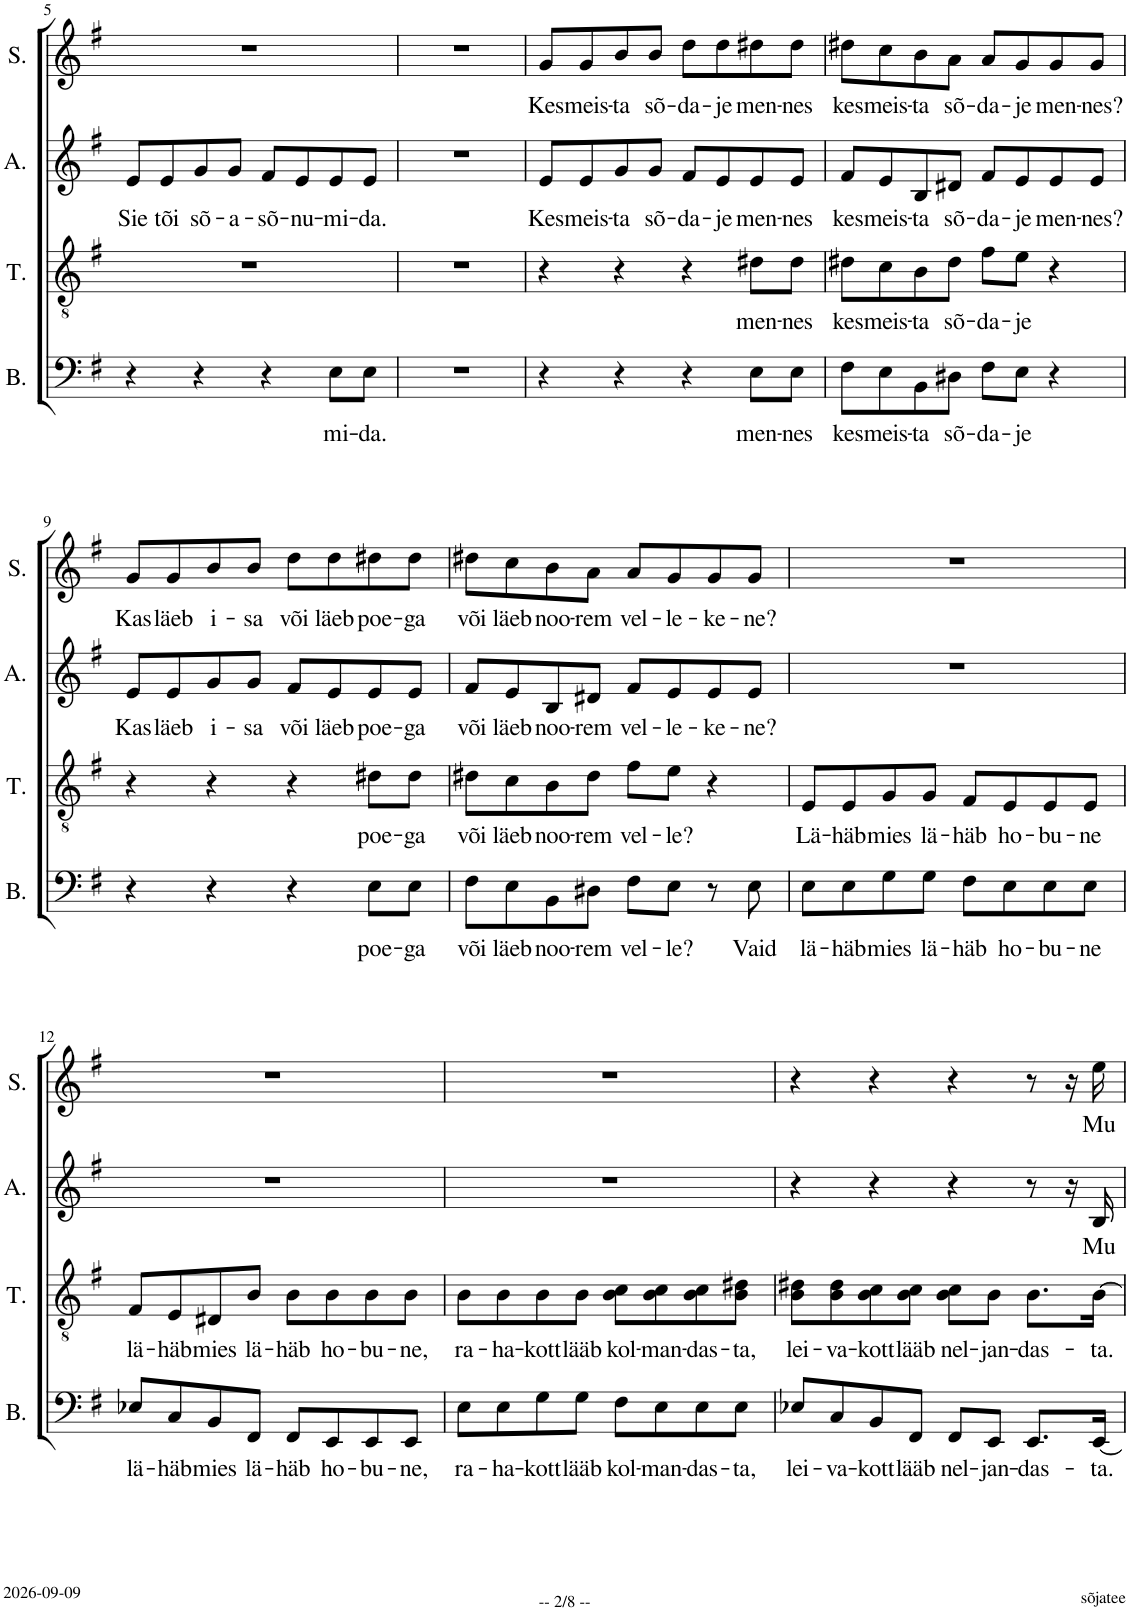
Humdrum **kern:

**kern	**text	**kern	**text	**kern	**text	**kern	**text
*part4	*part4	*part3	*part3	*part2	*part2	*part1	*part1
*staff4	*staff4	*staff3	*staff3	*staff2	*staff2	*staff1	*staff1
*I"Bass	*	*I"Tenor	*	*I"Alto	*	*I"Soprano	*
*I'B.	*	*I'T.	*	*I'A.	*	*I'S.	*
!!LO:PB:g=z
*clefF4	*	*clefGv2	*	*clefG2	*	*clefG2	*
*	*	*	*	*Trd1c2	*	*	*
*k[f#]	*	*k[f#]	*	*k[f#]	*	*k[f#]	*
*M4/4	*	*M4/4	*	*M4/4	*	*M4/4	*
=5	=5	=5	=5	=5	=5	=5	=5
!	!	!	!	!	!LO:LY:b	!	!
4r	.	1r	.	8e/L	Sie	1r	.
!	!	!	!	!	!LO:LY:b	!	!
.	.	.	.	8e/	tõi	.	.
!	!	!	!	!	!LO:LY:b	!	!
4r	.	.	.	8g/	sõ-	.	.
!	!	!	!	!	!LO:LY:b	!	!
.	.	.	.	8g/J	-a-	.	.
!	!	!	!	!	!LO:LY:b	!	!
4r	.	.	.	8f#/L	-sõ-	.	.
!	!	!	!	!	!LO:LY:b	!	!
.	.	.	.	8e/	-nu-	.	.
!	!LO:LY:b	!	!	!	!LO:LY:b	!	!
8E\L	mi-	.	.	8e/	-mi-	.	.
!	!LO:LY:b	!	!	!	!LO:LY:b	!	!
8E\J	-da.	.	.	8e/J	-da.	.	.
=6	=6	=6	=6	=6	=6	=6	=6
1r	.	1r	.	1r	.	1r	.
=7	=7	=7	=7	=7	=7	=7	=7
!	!	!	!	!	!LO:LY:b	!	!LO:LY:b
4r	.	4r	.	8e/L	Kes	8g/L	Kes
!	!	!	!	!	!LO:LY:b	!	!LO:LY:b
.	.	.	.	8e/	meis-	8g/	meis-
!	!	!	!	!	!LO:LY:b	!	!LO:LY:b
4r	.	4r	.	8g/	-ta	8b/	-ta
!	!	!	!	!	!LO:LY:b	!	!LO:LY:b
.	.	.	.	8g/J	sõ-	8b/J	sõ-
!	!	!	!	!	!LO:LY:b	!	!LO:LY:b
4r	.	4r	.	8f#/L	-da-	8dd\L	-da-
!	!	!	!	!	!LO:LY:b	!	!LO:LY:b
.	.	.	.	8e/	-je	8dd\	-je
!	!LO:LY:b	!	!LO:LY:b	!	!LO:LY:b	!	!LO:LY:b
8E\L	men-	8d#X\L	men-	8e/	men-	8dd#X\	men-
!	!LO:LY:b	!	!LO:LY:b	!	!LO:LY:b	!	!LO:LY:b
8E\J	-nes	8d#\J	-nes	8e/J	-nes	8dd#\J	-nes
=8	=8	=8	=8	=8	=8	=8	=8
!	!LO:LY:b	!	!LO:LY:b	!	!LO:LY:b	!	!LO:LY:b
8F#\L	kes	8d#X\L	kes	8f#/L	kes	8dd#X\L	kes
!	!LO:LY:b	!	!LO:LY:b	!	!LO:LY:b	!	!LO:LY:b
8E\	meis-	8c\	meis-	8e/	meis-	8cc\	meis-
!	!LO:LY:b	!	!LO:LY:b	!	!LO:LY:b	!	!LO:LY:b
8BB\	-ta	8B\	-ta	8B/	-ta	8b\	-ta
!	!LO:LY:b	!	!LO:LY:b	!	!LO:LY:b	!	!LO:LY:b
8D#X\J	sõ-	8d#\J	sõ-	8d#X/J	sõ-	8a\J	sõ-
!	!LO:LY:b	!	!LO:LY:b	!	!LO:LY:b	!	!LO:LY:b
8F#\L	-da-	8f#\L	-da-	8f#/L	-da-	8a/L	-da-
!	!LO:LY:b	!	!LO:LY:b	!	!LO:LY:b	!	!LO:LY:b
8E\J	-je	8e\J	-je	8e/	-je	8g/	-je
!	!	!	!	!	!LO:LY:b	!	!LO:LY:b
4r	.	4r	.	8e/	men-	8g/	men-
!	!	!	!	!	!LO:LY:b	!	!LO:LY:b
.	.	.	.	8e/J	-nes?	8g/J	-nes?
!!LO:LB:g=z
=9	=9	=9	=9	=9	=9	=9	=9
!	!	!	!	!	!LO:LY:b	!	!LO:LY:b
4r	.	4r	.	8e/L	Kas	8g/L	Kas
!	!	!	!	!	!LO:LY:b	!	!LO:LY:b
.	.	.	.	8e/	läeb	8g/	läeb
!	!	!	!	!	!LO:LY:b	!	!LO:LY:b
4r	.	4r	.	8g/	i-	8b/	i-
!	!	!	!	!	!LO:LY:b	!	!LO:LY:b
.	.	.	.	8g/J	-sa	8b/J	-sa
!	!	!	!	!	!LO:LY:b	!	!LO:LY:b
4r	.	4r	.	8f#/L	või	8dd\L	või
!	!	!	!	!	!LO:LY:b	!	!LO:LY:b
.	.	.	.	8e/	läeb	8dd\	läeb
!	!LO:LY:b	!	!LO:LY:b	!	!LO:LY:b	!	!LO:LY:b
8E\L	poe-	8d#X\L	poe-	8e/	poe-	8dd#X\	poe-
!	!LO:LY:b	!	!LO:LY:b	!	!LO:LY:b	!	!LO:LY:b
8E\J	-ga	8d#\J	-ga	8e/J	-ga	8dd#\J	-ga
=10	=10	=10	=10	=10	=10	=10	=10
!	!LO:LY:b	!	!LO:LY:b	!	!LO:LY:b	!	!LO:LY:b
8F#\L	või	8d#X\L	või	8f#/L	või	8dd#X\L	või
!	!LO:LY:b	!	!LO:LY:b	!	!LO:LY:b	!	!LO:LY:b
8E\	läeb	8c\	läeb	8e/	läeb	8cc\	läeb
!	!LO:LY:b	!	!LO:LY:b	!	!LO:LY:b	!	!LO:LY:b
8BB\	noo-	8B\	noo-	8B/	noo-	8b\	noo-
!	!LO:LY:b	!	!LO:LY:b	!	!LO:LY:b	!	!LO:LY:b
8D#X\J	-rem	8d#\J	-rem	8d#X/J	-rem	8a\J	-rem
!	!LO:LY:b	!	!LO:LY:b	!	!LO:LY:b	!	!LO:LY:b
8F#\L	vel-	8f#\L	vel-	8f#/L	vel-	8a/L	vel-
!	!LO:LY:b	!	!LO:LY:b	!	!LO:LY:b	!	!LO:LY:b
8E\J	-le?	8e\J	-le?	8e/	-le-	8g/	-le-
!	!	!	!	!	!LO:LY:b	!	!LO:LY:b
8r	.	4r	.	8e/	-ke-	8g/	-ke-
!	!LO:LY:b	!	!	!	!LO:LY:b	!	!LO:LY:b
8E\	Vaid	.	.	8e/J	-ne?	8g/J	-ne?
=11	=11	=11	=11	=11	=11	=11	=11
!	!LO:LY:b	!	!LO:LY:b	!	!	!	!
8E\L	lä-	8E/L	Lä-	1r	.	1r	.
!	!LO:LY:b	!	!LO:LY:b	!	!	!	!
8E\	-häb	8E/	-häb	.	.	.	.
!	!LO:LY:b	!	!LO:LY:b	!	!	!	!
8G\	mies	8G/	mies	.	.	.	.
!	!LO:LY:b	!	!LO:LY:b	!	!	!	!
8G\J	lä-	8G/J	lä-	.	.	.	.
!	!LO:LY:b	!	!LO:LY:b	!	!	!	!
8F#\L	-häb	8F#/L	-häb	.	.	.	.
!	!LO:LY:b	!	!LO:LY:b	!	!	!	!
8E\	ho-	8E/	ho-	.	.	.	.
!	!LO:LY:b	!	!LO:LY:b	!	!	!	!
8E\	-bu-	8E/	-bu-	.	.	.	.
!	!LO:LY:b	!	!LO:LY:b	!	!	!	!
8E\J	-ne	8E/J	-ne	.	.	.	.
!!LO:LB:g=z
=12	=12	=12	=12	=12	=12	=12	=12
!	!LO:LY:b	!	!LO:LY:b	!	!	!	!
8E-X/L	lä-	8F#/L	lä-	1r	.	1r	.
!	!LO:LY:b	!	!LO:LY:b	!	!	!	!
8C/	-häb	8E/	-häb	.	.	.	.
!	!LO:LY:b	!	!LO:LY:b	!	!	!	!
8BB/	mies	8D#X/	mies	.	.	.	.
!	!LO:LY:b	!	!LO:LY:b	!	!	!	!
8FF#/J	lä-	8B/J	lä-	.	.	.	.
!	!LO:LY:b	!	!LO:LY:b	!	!	!	!
8FF#/L	-häb	8B\L	-häb	.	.	.	.
!	!LO:LY:b	!	!LO:LY:b	!	!	!	!
8EE/	ho-	8B\	ho-	.	.	.	.
!	!LO:LY:b	!	!LO:LY:b	!	!	!	!
8EE/	-bu-	8B\	-bu-	.	.	.	.
!	!LO:LY:b	!	!LO:LY:b	!	!	!	!
8EE/J	-ne,	8B\J	-ne,	.	.	.	.
=13	=13	=13	=13	=13	=13	=13	=13
!	!LO:LY:b	!	!LO:LY:b	!	!	!	!
8E\L	ra-	8B\L	ra-	1r	.	1r	.
!	!LO:LY:b	!	!LO:LY:b	!	!	!	!
8E\	-ha-	8B\	-ha-	.	.	.	.
!	!LO:LY:b	!	!LO:LY:b	!	!	!	!
8G\	-kott	8B\	-kott	.	.	.	.
!	!LO:LY:b	!	!LO:LY:b	!	!	!	!
8G\J	lääb	8B\J	lääb	.	.	.	.
!	!LO:LY:b	!	!LO:LY:b	!	!	!	!
8F#\L	kol-	8B\ 8c\L	kol-	.	.	.	.
!	!LO:LY:b	!	!LO:LY:b	!	!	!	!
8E\	-man-	8B\ 8c\	-man-	.	.	.	.
!	!LO:LY:b	!	!LO:LY:b	!	!	!	!
8E\	-das-	8B\ 8c\	-das-	.	.	.	.
!	!LO:LY:b	!	!LO:LY:b	!	!	!	!
8E\J	-ta,	8B\ 8d#X\J	-ta,	.	.	.	.
=14	=14	=14	=14	=14	=14	=14	=14
!	!LO:LY:b	!	!LO:LY:b	!	!	!	!
8E-X/L	lei-	8B\ 8d#X\L	lei-	4r	.	4r	.
!	!LO:LY:b	!	!LO:LY:b	!	!	!	!
8C/	-va-	8B\ 8d#\	-va-	.	.	.	.
!	!LO:LY:b	!	!LO:LY:b	!	!	!	!
8BB/	-kott	8B\ 8c\	-kott	4r	.	4r	.
!	!LO:LY:b	!	!LO:LY:b	!	!	!	!
8FF#/J	lääb	8B\ 8c\J	lääb	.	.	.	.
!	!LO:LY:b	!	!LO:LY:b	!	!	!	!
8FF#/L	nel-	8B\ 8c\L	nel-	4r	.	4r	.
!	!LO:LY:b	!	!LO:LY:b	!	!	!	!
8EE/J	-jan-	8B\J	-jan-	.	.	.	.
!	!LO:LY:b	!	!LO:LY:b	!	!	!	!
8.EE/L	-das-	8.B\L	-das-	8r	.	8r	.
.	.	.	.	16r	.	16r	.
!	!LO:LY:b	!	!LO:LY:b	!	!LO:LY:b	!	!LO:LY:b
[16EE/Jk	-ta.	[16B\Jk	-ta.	16B/	Mu	16ee\	Mu
=	=	=	=	=	=	=	=
*-	*-	*-	*-	*-	*-	*-	*-
